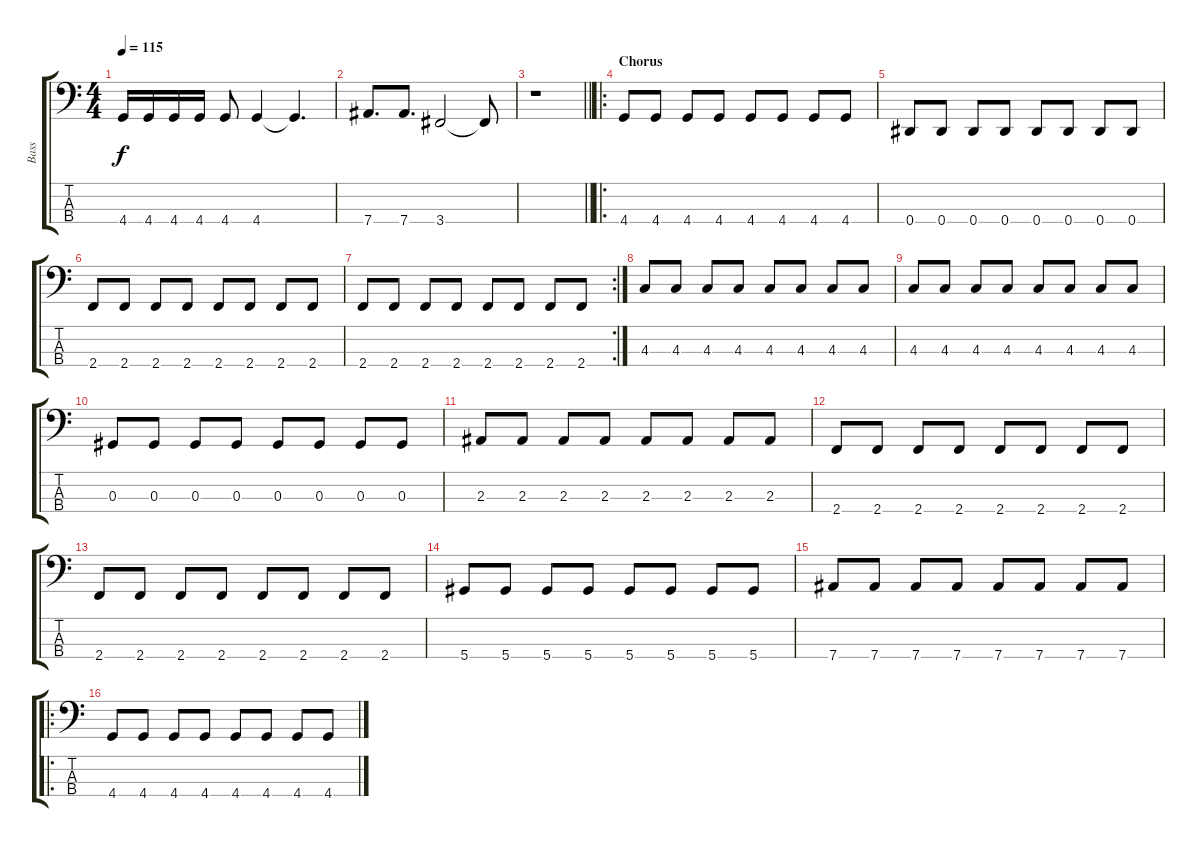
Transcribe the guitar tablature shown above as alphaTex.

\track ("Bass" "Bass") {instrument electricbassfinger}
\staff {score tabs}
\tuning (Gb2 Db2 Ab1 Eb1) {hide}
\ts (4 4)
\tempo 115
\clef f4
\ks c
4.4.16{dy f} 4.4.16 4.4.16 4.4.16 4.4.8 4.4.4 4.4{t}.4{d} |
7.4.8{d} 7.4.8{d} 3.4.2 3.4{t}.8 |
\barLineRight lightlight
r.1 |
\ro
\section ("" "Chorus")
4.4.8 4.4.8 4.4.8 4.4.8 4.4.8 4.4.8 4.4.8 4.4.8 |
0.4.8 0.4.8 0.4.8 0.4.8 0.4.8 0.4.8 0.4.8 0.4.8 |
2.4.8 2.4.8 2.4.8 2.4.8 2.4.8 2.4.8 2.4.8 2.4.8 |
\rc 2
2.4.8 2.4.8 2.4.8 2.4.8 2.4.8 2.4.8 2.4.8 2.4.8 |
4.3.8 4.3.8 4.3.8 4.3.8 4.3.8 4.3.8 4.3.8 4.3.8 |
4.3.8 4.3.8 4.3.8 4.3.8 4.3.8 4.3.8 4.3.8 4.3.8 |
0.3.8 0.3.8 0.3.8 0.3.8 0.3.8 0.3.8 0.3.8 0.3.8 |
2.3.8 2.3.8 2.3.8 2.3.8 2.3.8 2.3.8 2.3.8 2.3.8 |
2.4.8 2.4.8 2.4.8 2.4.8 2.4.8 2.4.8 2.4.8 2.4.8 |
2.4.8 2.4.8 2.4.8 2.4.8 2.4.8 2.4.8 2.4.8 2.4.8 |
5.4.8 5.4.8 5.4.8 5.4.8 5.4.8 5.4.8 5.4.8 5.4.8 |
7.4.8 7.4.8 7.4.8 7.4.8 7.4.8 7.4.8 7.4.8 7.4.8 |
\ro
4.4.8 4.4.8 4.4.8 4.4.8 4.4.8 4.4.8 4.4.8 4.4.8
